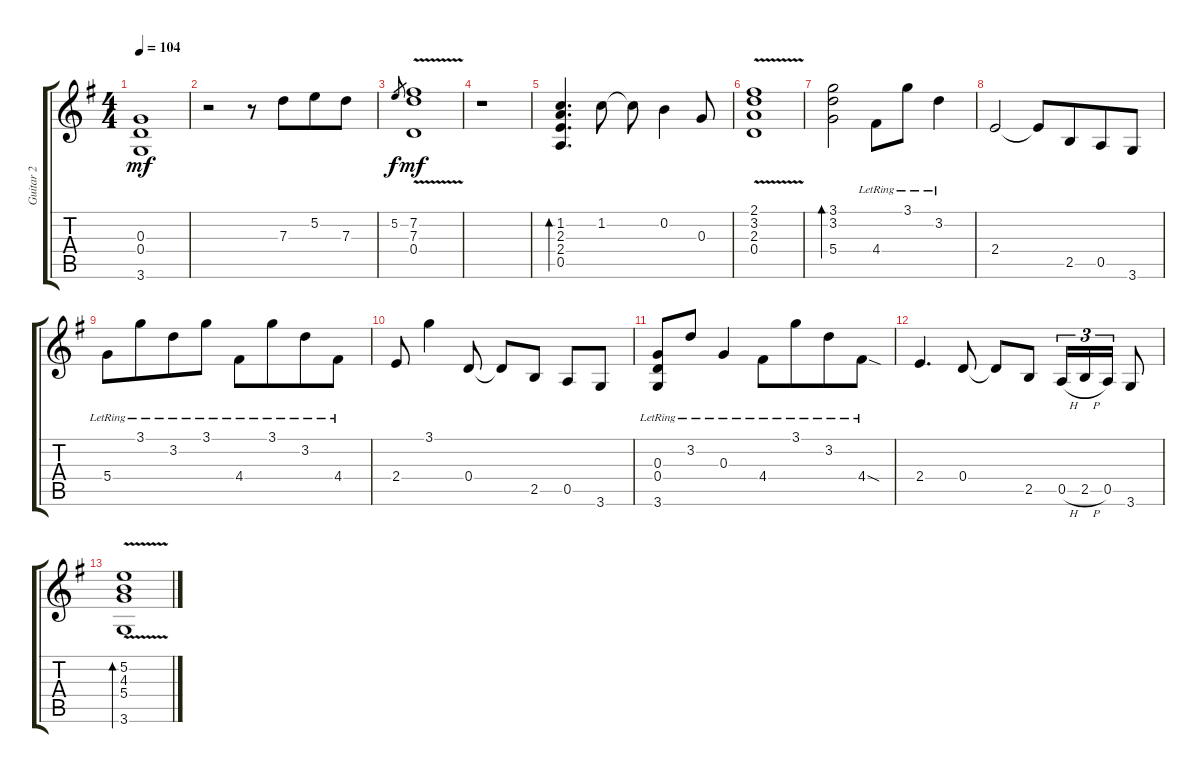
\track ("Guitar 2" "Guitar 2") {instrument electricguitarclean}
\staff {score tabs}
\tuning (E4 B3 G3 D3 A2 E2) {hide}
\ts (4 4)
\tempo 104
\clef g2
\ks g
(0.3 0.4 3.6).1{dy mf} |
r.2 r.8 7.3.8{beam merge} 5.2.8 7.3.8 |
5.2.8{gr dy f} (7.2{v} 7.3 0.4).1{dy mf} |
r.1 |
(1.2 2.3 2.4 0.5).4{d bd 240} 1.2.8 1.2{t}.8 0.2.4 0.3.8 |
(2.1 3.2 2.3{v} 0.4).1 |
(3.1 3.2 5.4).2{bd 240} 4.4{lr}.8 3.1{lr}.8 3.2{lr}.4 |
2.4.2 2.4{t}.8 2.5.8{beam merge} 0.5.8 3.6.8 |
5.4{lr}.8 3.1{lr}.8{beam merge} 3.2{lr}.8 3.1{lr}.8 4.4{lr}.8 3.1{lr}.8{beam merge} 3.2{lr}.8 4.4{lr}.8 |
2.4.8 3.1.4 0.4.8 0.4{t}.8 2.5.8 0.5.8 3.6.8 |
(0.3{lr} 0.4{lr} 3.6{lr}).8 3.2{lr}.8 0.3{lr}.4 4.4{lr}.8 3.1{lr}.8{beam merge} 3.2{lr}.8 4.4{sod lr}.8 |
2.4.4{d} 0.4.8 0.4{t}.8 2.5.8 0.5{h}.16{tu (3 2)} 2.5{h}.16{tu (3 2) beam merge} 0.5.16{tu (3 2)} 3.6.8 |
(5.2{v} 4.3 5.4 3.6).1{bd 240}
